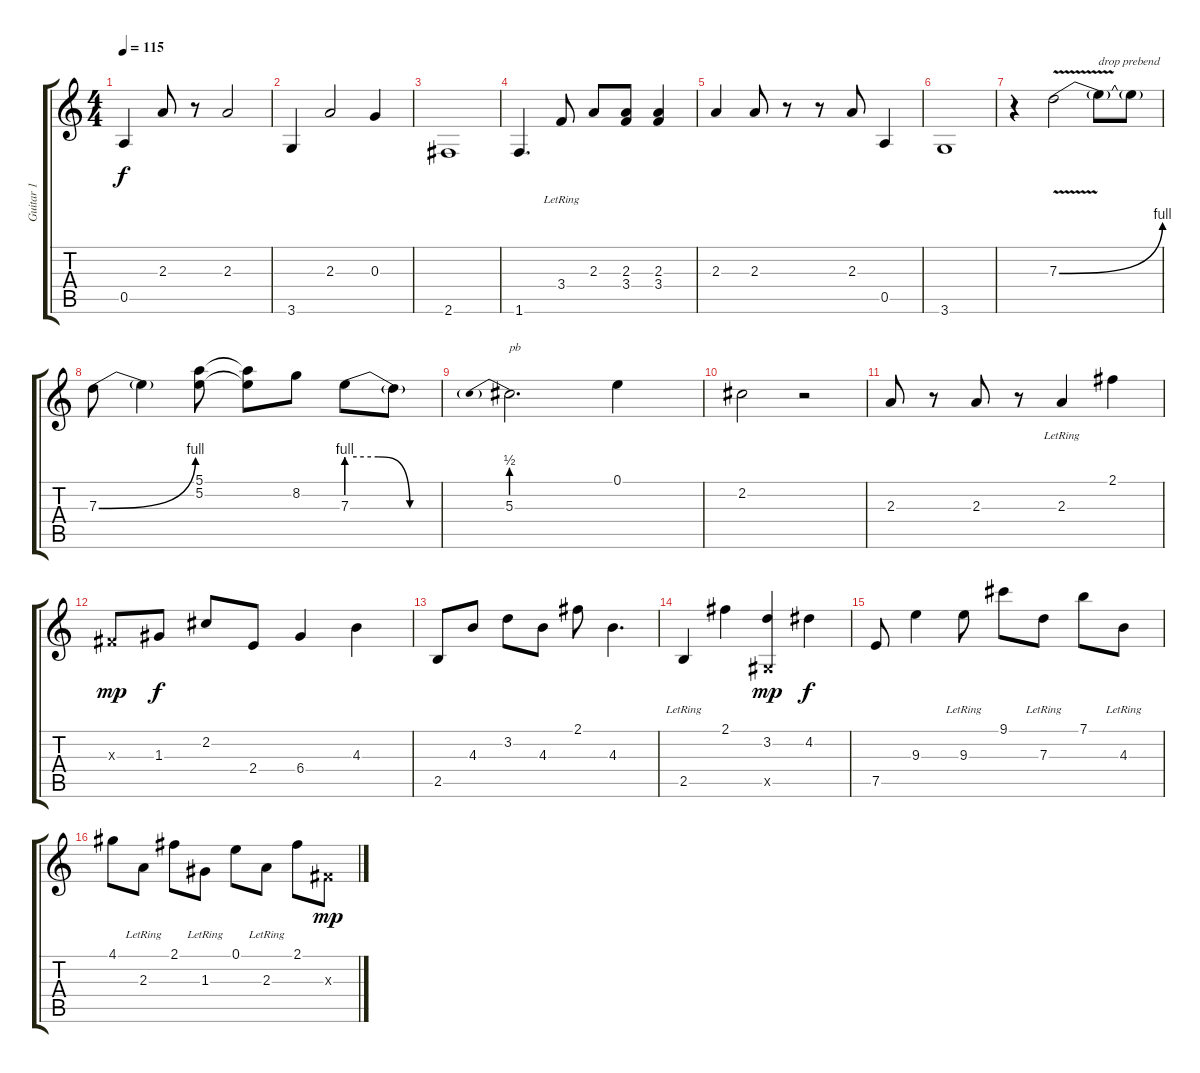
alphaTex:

\track ("Guitar 1" "Guitar 1") {instrument overdrivenguitar}
\staff {score tabs}
\tuning (E4 B3 G3 D3 A2 E2) {hide}
\ts (4 4)
\tempo 115
\clef g2
\ks c
0.5.4{dy f volume 8} 2.3.8 r.8 2.3.2 |
3.6.4 2.3.2 0.3.4 |
2.6.1 |
1.6.4{d} 3.4{lr}.8 2.3.8 (2.3 3.4).8 (2.3 3.4).4 |
2.3.4 2.3.8 r.8 r.8 2.3.8 0.5.4 |
3.6.1 |
r.4 7.3{be (bend 0 0 60 4) v}.2{volume 13} 7.3{t}.8{txt "drop prebend"} 7.3{t}.8 |
7.3{be (bend 0 0 60 4)}.8 7.3{t}.4 (5.1 5.2).8 (5.1{t} 5.2{t}).8 8.2.8 7.3{be (custom 0 4 20 4 40 0 60 0)}.8 7.3{t}.8 |
5.3{be (prebend 0 2 60 2)}.2{d txt "pb"} 0.1.4{volume 8} |
2.2.2 r.2 |
2.3.8 r.8 2.3.8 r.8 2.3{lr}.4 2.1.4 |
-1.3{x}.8{dy mp} 1.3.8{dy f volume 11} 2.2.8 2.4.8 6.4.4 4.3.4 |
2.5.8 4.3.8 3.2.8 4.3.8 2.1.8 4.3.4{d} |
2.5{lr}.4 2.1.4 (3.2 -1.5{x}).4{dy mp} 4.2.4{dy f} |
7.5.8 9.3.4 9.3{lr}.8 9.1.8 7.3{lr}.8 7.1.8 4.3{lr}.8 |
4.1.8 2.3{lr}.8 2.1.8 1.3{lr}.8 0.1.8 2.3{lr}.8 2.1.8 -1.3{x}.8{dy mp}
